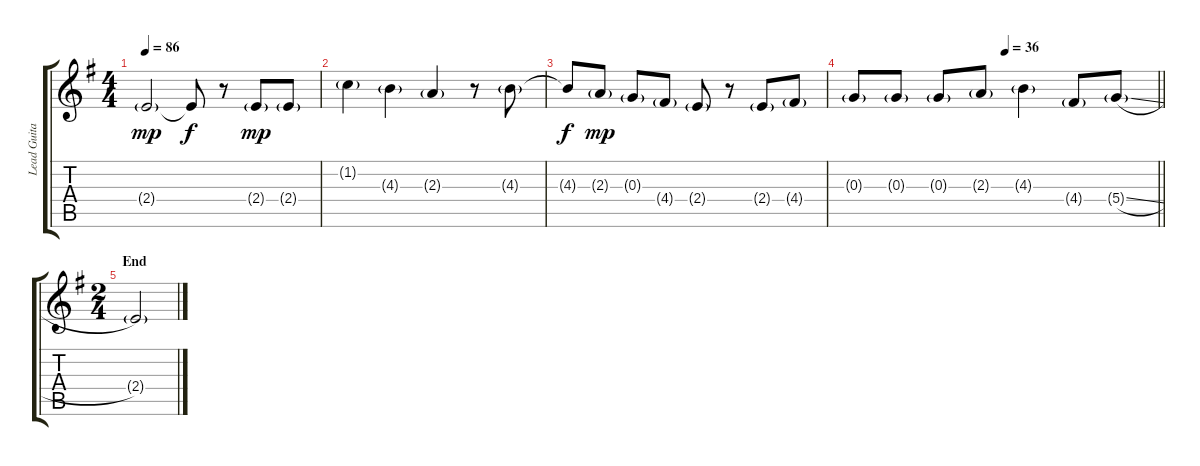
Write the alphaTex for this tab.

\track ("Lead Guitar" "Lead Guita") {instrument electricguitarclean}
\staff {score tabs}
\tuning (E4 B3 G3 D3 A2 E2) {hide}
\ts (4 4)
\tempo 86
\clef g2
\ks eminor
2.4{g}.2{dy mp} 2.4{t}.8{dy f} r.8 2.4{g}.8{dy mp} 2.4{g}.8 |
1.2{g}.4 4.3{g}.4 2.3{g}.4 r.8 4.3{g}.8 |
4.3{t}.8{dy f} 2.3{g}.8{dy mp} 0.3{g}.8 4.4{g}.8 2.4{g}.8 r.8 2.4{g}.8 4.4{g}.8 |
\tempo (36 0.5)
\barLineRight lightlight
0.3{g}.8 0.3{g}.8 0.3{g}.8 2.3{g}.8 4.3{g}.4 4.4{g}.8 5.4{sl g}.8 |
\ts (2 4)
\section ("" "End")
2.4{g}.2
